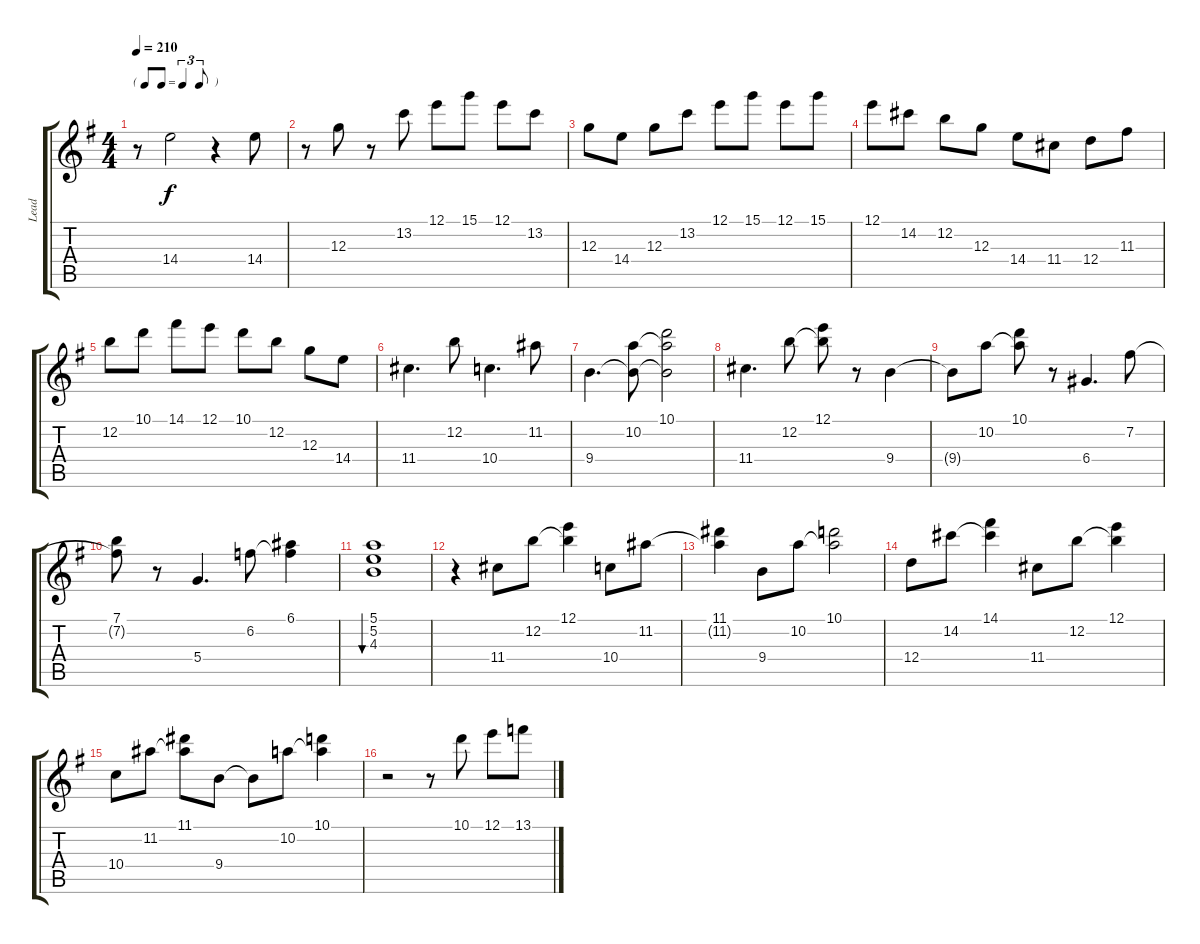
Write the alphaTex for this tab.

\track ("Lead" "Lead") {instrument acousticguitarsteel}
\staff {score tabs}
\tuning (E4 B3 G3 D3 A2 E2) {hide}
\ts (4 4)
\tf triplet8th
\tempo 210
\clef g2
\ks g
r.8{dy f} 14.4.2 r.4 14.4.8 |
r.8 12.3.8 r.8 13.2.8 12.1.8 15.1.8 12.1.8 13.2.8 |
12.3.8 14.4.8 12.3.8 13.2.8 12.1.8 15.1.8 12.1.8 15.1.8 |
12.1.8 14.2.8 12.2.8 12.3.8 14.4.8 11.4.8 12.4.8 11.3.8 |
12.2.8 10.1.8 14.1.8 12.1.8 10.1.8 12.2.8 12.3.8 14.4.8 |
11.4.4{d} 12.2.8 10.4.4{d} 11.2.8 |
9.4.4{d} (10.2 9.4{t}).8 (10.1 10.2{t} 9.4{t}).2 |
11.4.4{d} 12.2.8 (12.1 12.2{t}).8 r.8 9.4.4 |
9.4{t}.8 10.2.8 (10.1 10.2{t}).8 r.8 6.4.4{d} 7.2.8 |
(7.1 7.2{t}).8 r.8 5.4.4{d} 6.2.8 (6.1 6.2{t}).4 |
(5.1 5.2 4.3).1{bu 30} |
r.4 11.4.8 12.2.8 (12.1 12.2{t}).4 10.4.8 11.2.8 |
(11.1 11.2{t}).4 9.4.8 10.2.8 (10.1 10.2{t}).2 |
12.4.8 14.2.8 (14.1 14.2{t}).4 11.4.8 12.2.8 (12.1 12.2{t}).4 |
10.4.8 11.2.8 (11.1 11.2{t}).8 9.4.8 9.4{t}.8 10.2.8 (10.1 10.2{t}).4 |
r.2 r.8 10.1.8 12.1.8 13.1.8
